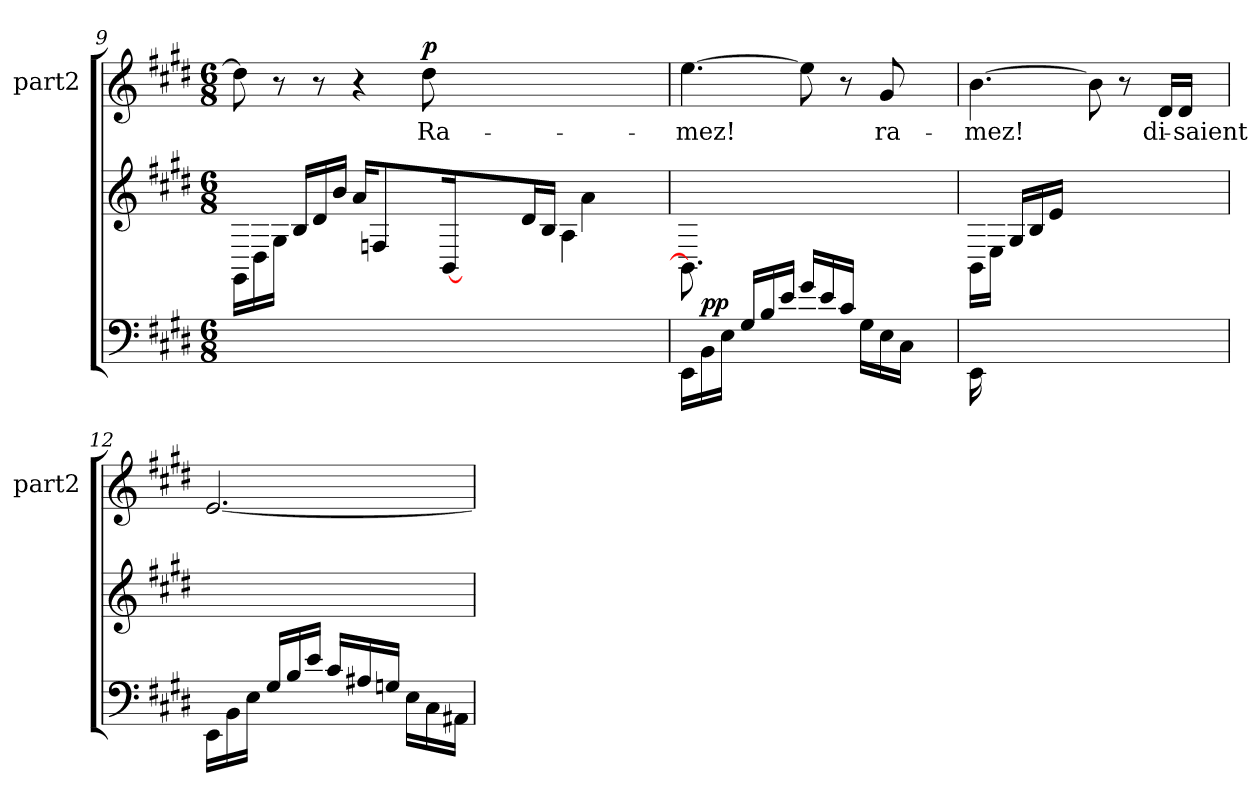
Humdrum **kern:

**kern	**dynam	**kern	**kern	**text	**dynam
*part3	*part3	*part2	*part1	*part1	*part1
*staff3	*staff3	*staff2	*staff1	*staff1	*staff1
*	*	*	*I"part2	*	*
*	*	*	*I'part2	*	*
*clefF4	*	*clefG2	*clefG2	*	*
*k[f#c#g#d#]	*	*k[f#c#g#d#]	*k[f#c#g#d#]	*	*
*M6/8	*	*M6/8	*M6/8	*	*
=9	=9	=9	=9	=9	=9
*	*	*^	*	*	*
2ryy	.	16GG#i\LL	2ryy	8dd#i\]	.	.
.	.	16D#i\	.	.	.	.
.	.	16G#i\JJ	.	8r	.	.
.	.	16Bi/LL	.	.	.	.
.	.	16d#i/	.	8r	.	.
.	.	16bi/JJ	.	.	.	.
.	.	16ai/LL	.	4r	.	.
.	.	4Fj\	.	.	.	.
4ryy	.	.	4ryy	.	.	.
!	!	!	!	!	!	!LO:DY:a
.	.	.	.	8dd#i\	Ra-	p
.	.	[16BBj\	.	.	.	.
2.ryy	.	8.ryy	16ryy	2.ryy	.	.
.	.	.	16ryy	.	.	.
.	.	.	16ryy	.	.	.
.	.	16d#i/	16ryy	.	.	.
.	.	16Bi/JJ	16ryy	.	.	.
.	.	4AZ\	16ryy	.	.	.
.	.	.	4aV\	.	.	.
.	.	8.ryy	.	.	.	.
.	.	.	8ryy	.	.	.
*	*	*v	*v	*	*	*
=10	=10	=10	=10	=10	=10
16EEi\LL	.	8.BBj\]	[4.eei\	mez!	.
!	!LO:DY:a	!	!	!	!
16BBi\	pp	.	.	.	.
16Ei\JJ	.	.	.	.	.
16G#i/LL	.	2.ryy	.	.	.
16Bi/	.	.	.	.	.
16ei/JJ	.	.	.	.	.
16g#i/LL	.	.	8eei\]	.	.
16ei/	.	.	.	.	.
16c#i/JJ	.	.	8r	.	.
16G#i\LL	.	.	.	.	.
16Ei\	.	.	8g#i/	ra-	.
16C#i\JJ	.	.	.	.	.
8.ryy	.	.	8.ryy	.	.
=11	=11	=11	=11	=11	=11
16EEV\	.	16BBi\LL	[4.bi\	mez!	.
2ryy	.	16Ei\JJ	.	.	.
.	.	16G#i/LL	.	.	.
.	.	16Bi/	.	.	.
.	.	16ei/JJ	.	.	.
.	.	4..ryy	.	.	.
.	.	.	8bi\]	.	.
.	.	.	8r	.	.
8.ryy	.	.	.	.	.
.	.	.	16d#i/LL	di-	.
.	.	.	16d#i/JJ	saient	.
!!LO:LB:g=z
=12	=12	=12	=12	=12	=12
16EEi\LL	.	2.ryy	[2.ei/	.	.
16BBi\	.	.	.	.	.
16Ei\JJ	.	.	.	.	.
16G#i/LL	.	.	.	.	.
16Bi/	.	.	.	.	.
16ei/JJ	.	.	.	.	.
16c#i/LL	.	.	.	.	.
16A#Xi/	.	.	.	.	.
16Gni/JJ	.	.	.	.	.
16Ei\LL	.	.	.	.	.
16C#i\	.	.	.	.	.
16AA#Xi\JJ	.	.	.	.	.
=	=	=	=	=	=
*-	*-	*-	*-	*-	*-
